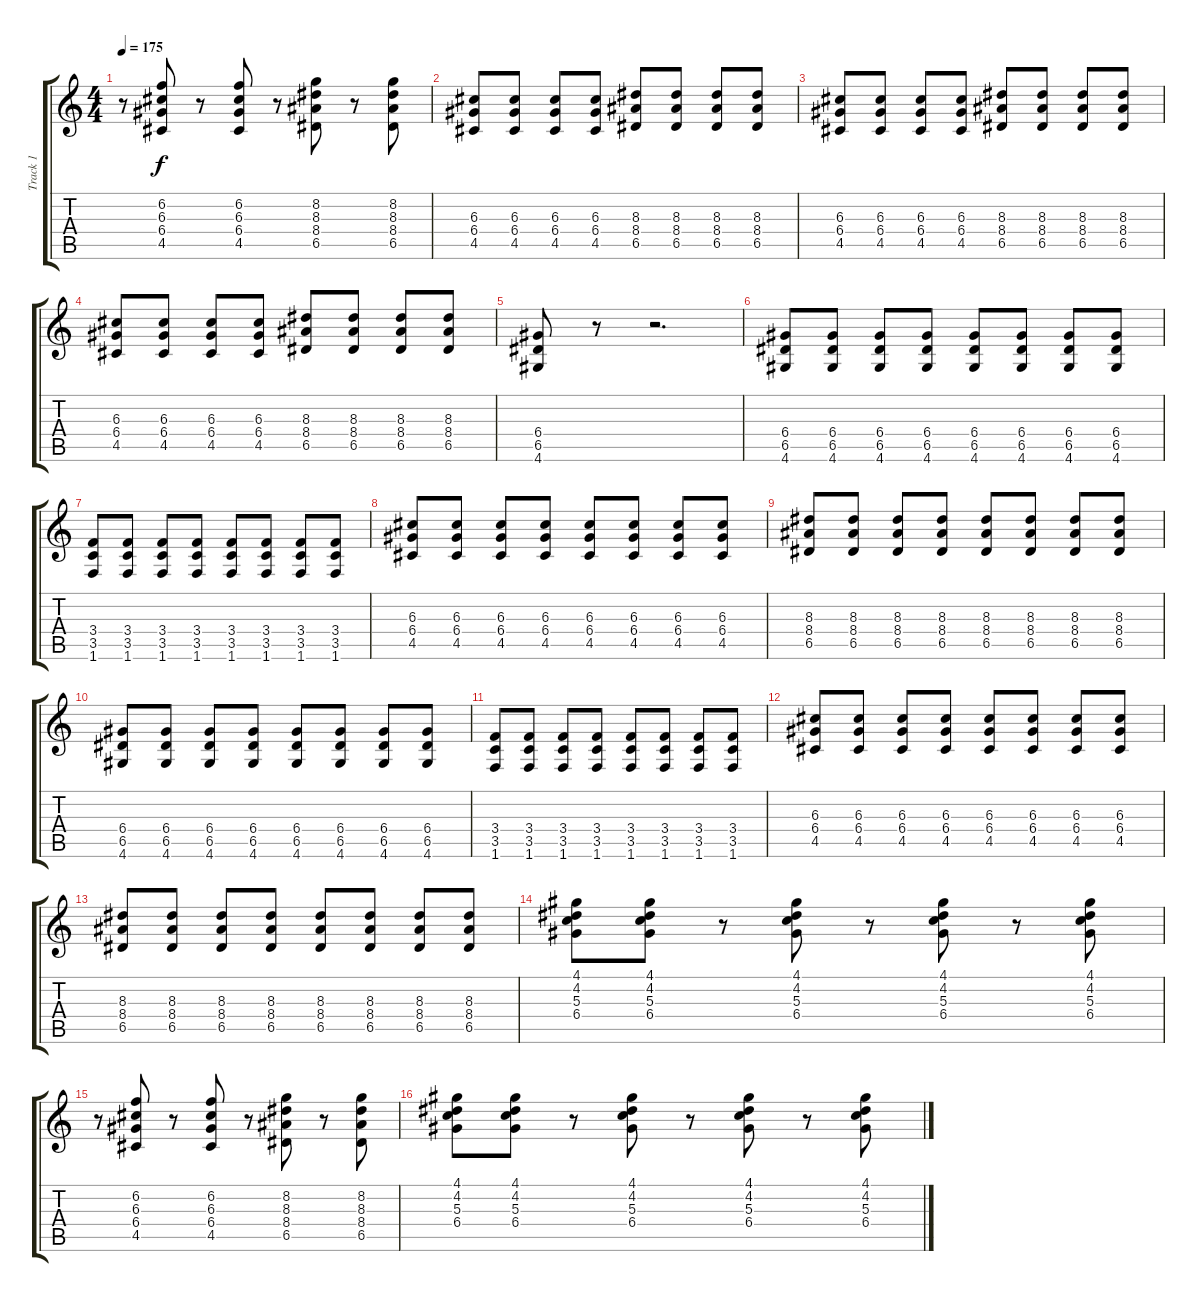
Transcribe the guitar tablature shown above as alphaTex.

\track ("Track 1" "Track 1") {instrument acousticguitarsteel}
\staff {score tabs}
\tuning (E4 B3 G3 D3 A2 E2) {hide}
\ts (4 4)
\tempo 175
\clef g2
\ks c
r.8{dy f} (6.2 6.3 6.4 4.5).8 r.8 (6.2 6.3 6.4 4.5).8 r.8 (8.2 8.3 8.4 6.5).8 r.8 (8.2 8.3 8.4 6.5).8 |
(6.3 6.4 4.5).8{instrument distortionguitar} (6.3 6.4 4.5).8 (6.3 6.4 4.5).8 (6.3 6.4 4.5).8 (8.3 8.4 6.5).8 (8.3 8.4 6.5).8 (8.3 8.4 6.5).8 (8.3 8.4 6.5).8 |
(6.3 6.4 4.5).8 (6.3 6.4 4.5).8 (6.3 6.4 4.5).8 (6.3 6.4 4.5).8 (8.3 8.4 6.5).8 (8.3 8.4 6.5).8 (8.3 8.4 6.5).8 (8.3 8.4 6.5).8 |
(6.3 6.4 4.5).8 (6.3 6.4 4.5).8 (6.3 6.4 4.5).8 (6.3 6.4 4.5).8 (8.3 8.4 6.5).8 (8.3 8.4 6.5).8 (8.3 8.4 6.5).8 (8.3 8.4 6.5).8 |
(6.4 6.5 4.6).8 r.8 r.2{d} |
(6.4 6.5 4.6).8{instrument distortionguitar} (6.4 6.5 4.6).8 (6.4 6.5 4.6).8 (6.4 6.5 4.6).8 (6.4 6.5 4.6).8 (6.4 6.5 4.6).8 (6.4 6.5 4.6).8 (6.4 6.5 4.6).8 |
(3.4 3.5 1.6).8 (3.4 3.5 1.6).8 (3.4 3.5 1.6).8 (3.4 3.5 1.6).8 (3.4 3.5 1.6).8 (3.4 3.5 1.6).8 (3.4 3.5 1.6).8 (3.4 3.5 1.6).8 |
(6.3 6.4 4.5).8 (6.3 6.4 4.5).8 (6.3 6.4 4.5).8 (6.3 6.4 4.5).8 (6.3 6.4 4.5).8 (6.3 6.4 4.5).8 (6.3 6.4 4.5).8 (6.3 6.4 4.5).8 |
(8.3 8.4 6.5).8 (8.3 8.4 6.5).8 (8.3 8.4 6.5).8 (8.3 8.4 6.5).8 (8.3 8.4 6.5).8 (8.3 8.4 6.5).8 (8.3 8.4 6.5).8 (8.3 8.4 6.5).8 |
(6.4 6.5 4.6).8{instrument distortionguitar} (6.4 6.5 4.6).8 (6.4 6.5 4.6).8 (6.4 6.5 4.6).8 (6.4 6.5 4.6).8 (6.4 6.5 4.6).8 (6.4 6.5 4.6).8 (6.4 6.5 4.6).8 |
(3.4 3.5 1.6).8 (3.4 3.5 1.6).8 (3.4 3.5 1.6).8 (3.4 3.5 1.6).8 (3.4 3.5 1.6).8 (3.4 3.5 1.6).8 (3.4 3.5 1.6).8 (3.4 3.5 1.6).8 |
(6.3 6.4 4.5).8 (6.3 6.4 4.5).8 (6.3 6.4 4.5).8 (6.3 6.4 4.5).8 (6.3 6.4 4.5).8 (6.3 6.4 4.5).8 (6.3 6.4 4.5).8 (6.3 6.4 4.5).8 |
(8.3 8.4 6.5).8 (8.3 8.4 6.5).8 (8.3 8.4 6.5).8 (8.3 8.4 6.5).8 (8.3 8.4 6.5).8 (8.3 8.4 6.5).8 (8.3 8.4 6.5).8 (8.3 8.4 6.5).8 |
(4.1 4.2 5.3 6.4).8{instrument electricguitarclean} (4.1 4.2 5.3 6.4).8 r.8 (4.1 4.2 5.3 6.4).8 r.8 (4.1 4.2 5.3 6.4).8 r.8 (4.1 4.2 5.3 6.4).8 |
r.8 (6.2 6.3 6.4 4.5).8 r.8 (6.2 6.3 6.4 4.5).8 r.8 (8.2 8.3 8.4 6.5).8 r.8 (8.2 8.3 8.4 6.5).8 |
(4.1 4.2 5.3 6.4).8{instrument electricguitarclean} (4.1 4.2 5.3 6.4).8 r.8 (4.1 4.2 5.3 6.4).8 r.8 (4.1 4.2 5.3 6.4).8 r.8 (4.1 4.2 5.3 6.4).8
